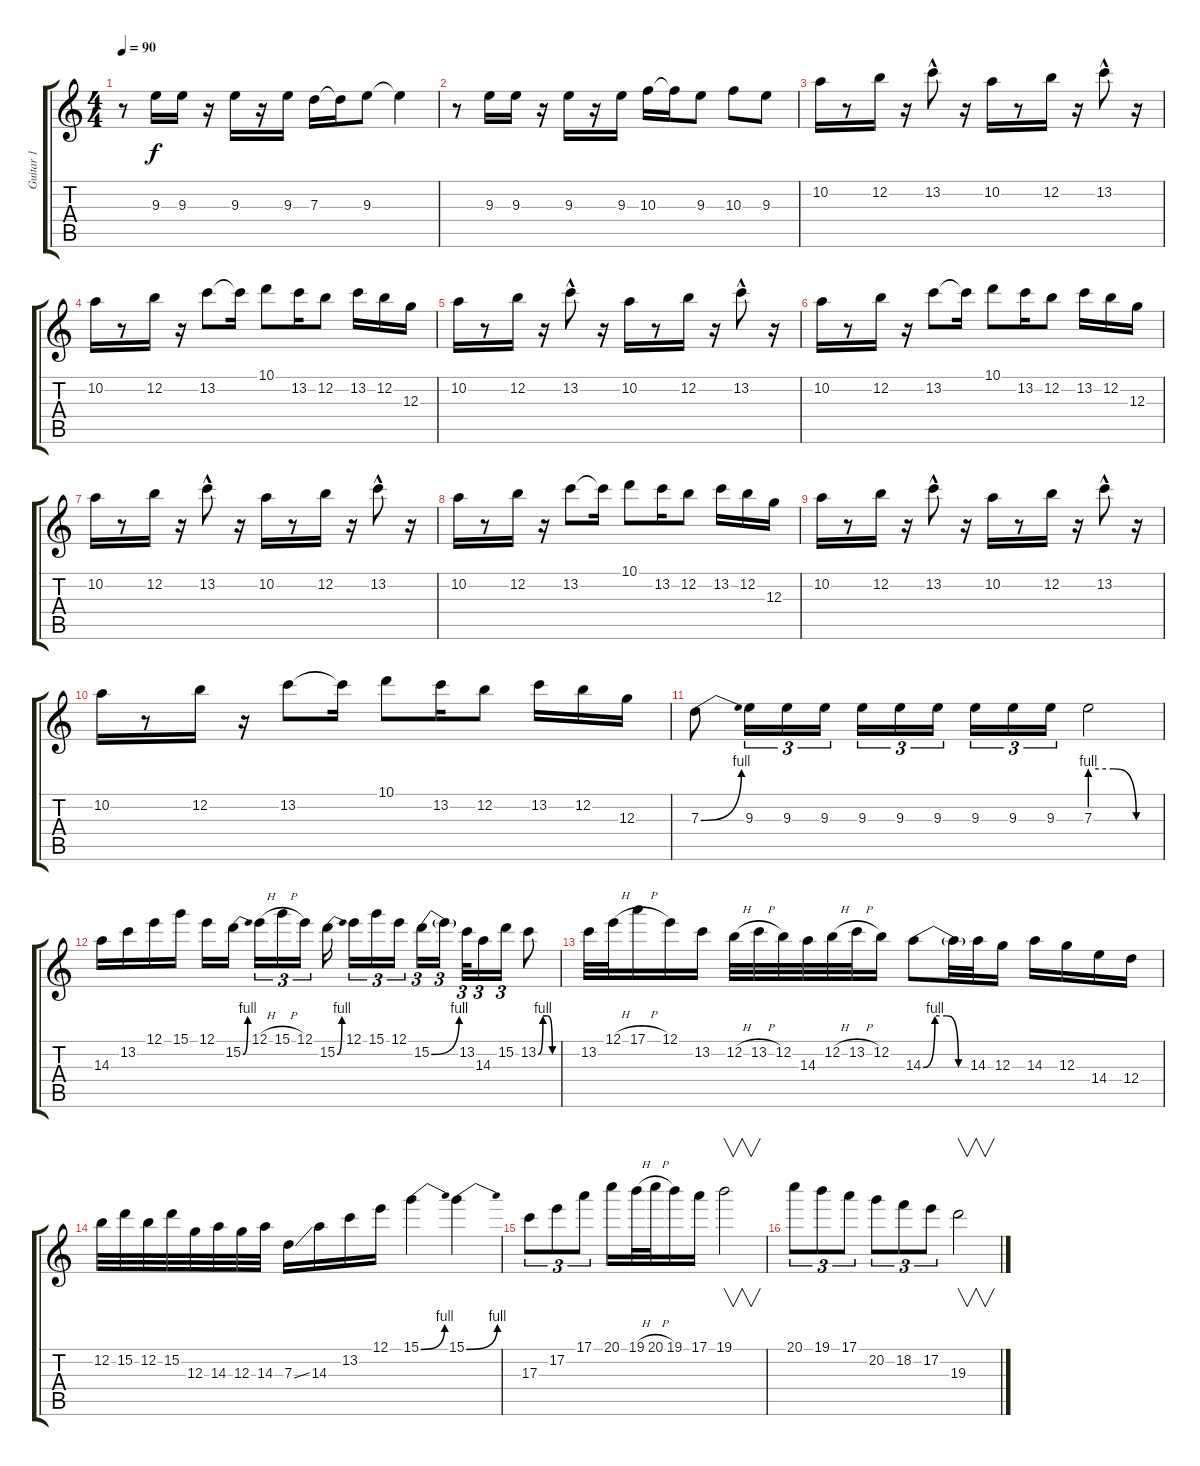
\track ("Guitar 1" "Guitar 1") {instrument acousticguitarnylon}
\staff {score tabs}
\tuning (E4 B3 G3 D3 A2 E2) {hide}
\ts (4 4)
\tempo 90
\clef g2
\ks c
r.8{dy f} 9.3.16 9.3.16 r.16 9.3.16 r.16 9.3.16 7.3.16 7.3{t}.16 9.3.8 9.3{t}.4 |
r.8 9.3.16 9.3.16 r.16 9.3.16 r.16 9.3.16 10.3.16 10.3{t}.16 9.3.8 10.3.8 9.3.8 |
10.2.16 r.8 12.2.16 r.16 13.2{hac}.8 r.16 10.2.16 r.8 12.2.16 r.16 13.2{hac}.8 r.16 |
10.2.16 r.8 12.2.16 r.16 13.2.8 13.2{t}.16 10.1.8 13.2.16 12.2.8 13.2.16 12.2.16 12.3.16 |
10.2.16 r.8 12.2.16 r.16 13.2{hac}.8 r.16 10.2.16 r.8 12.2.16 r.16 13.2{hac}.8 r.16 |
10.2.16 r.8 12.2.16 r.16 13.2.8 13.2{t}.16 10.1.8 13.2.16 12.2.8 13.2.16 12.2.16 12.3.16 |
10.2.16 r.8 12.2.16 r.16 13.2{hac}.8 r.16 10.2.16 r.8 12.2.16 r.16 13.2{hac}.8 r.16 |
10.2.16 r.8 12.2.16 r.16 13.2.8 13.2{t}.16 10.1.8 13.2.16 12.2.8 13.2.16 12.2.16 12.3.16 |
10.2.16 r.8 12.2.16 r.16 13.2{hac}.8 r.16 10.2.16 r.8 12.2.16 r.16 13.2{hac}.8 r.16 |
10.2.16 r.8 12.2.16 r.16 13.2.8 13.2{t}.16 10.1.8 13.2.16 12.2.8 13.2.16 12.2.16 12.3.16 |
7.3{be (bend 0 0 60 4)}.8 9.3.16{tu (3 2)} 9.3.16{tu (3 2)} 9.3.16{tu (3 2)} 9.3.16{tu (3 2)} 9.3.16{tu (3 2)} 9.3.16{tu (3 2)} 9.3.16{tu (3 2)} 9.3.16{tu (3 2)} 9.3.16{tu (3 2)} 7.3{be (custom 0 4 20 4 40 0 60 0)}.2 |
14.3.16 13.2.16 12.1.16 15.1.16 12.1.16 15.2{be (bend 0 0 60 4)}.16 12.1{h}.16{tu (3 2)} 15.1{h}.16{tu (3 2)} 12.1.16{tu (3 2)} 15.2{be (bend 0 0 60 4)}.16 12.1.16{tu (3 2)} 15.1.16{tu (3 2)} 12.1.16{tu (3 2)} 15.2{be (bend 0 0 60 4)}.16{tu (3 2)} 15.2{t}.16{tu (3 2)} 13.2.32{tu (3 2)} 14.3.16{tu (3 2)} 15.2.16{tu (3 2)} 13.2{be (custom 0 0 15 4 30 4 45 0 60 0)}.8 |
13.2.32 12.1{h}.32 17.1{h}.16 12.1.16 13.2.16 12.2{h}.32 13.2{h}.32 12.2.32 14.3.32 12.2{h}.32 13.2{h}.32 12.2.16 14.3{be (custom 0 0 15 4 30 4 45 0 60 0)}.8 14.3{t}.32 14.3.32 12.3.16 14.3.16 12.3.16 14.4.16 12.4.16 |
12.2.32 15.2.32 12.2.32 15.2.32 12.3.32 14.3.32 12.3.32 14.3.32 7.3{ss}.16 14.3.16 13.2.16 12.1.16 15.1{be (bend 0 0 60 4)}.4 15.1{be (bend 0 0 60 4)}.4 |
17.3.8{tu (3 2)} 17.2.8{tu (3 2)} 17.1.8{tu (3 2)} 20.1.16 19.1{h}.32 20.1{h}.32 19.1.16 17.1.16 19.1.2{v} |
20.1.8{tu (3 2)} 19.1.8{tu (3 2)} 17.1.8{tu (3 2)} 20.2.8{tu (3 2)} 18.2.8{tu (3 2)} 17.2.8{tu (3 2)} 19.3.2{v}
